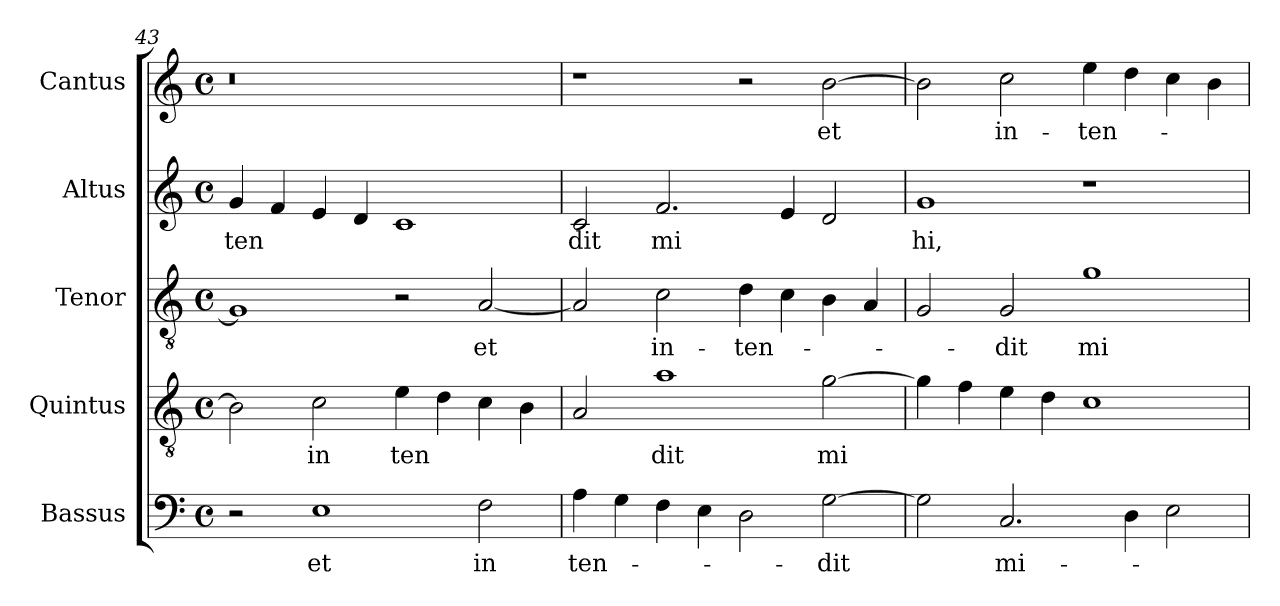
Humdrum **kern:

**kern	**text	**kern	**text	**kern	**text	**kern	**text	**kern	**text
*part5	*part5	*part4	*part4	*part3	*part3	*part2	*part2	*part1	*part1
*staff5	*staff5	*staff4	*staff4	*staff3	*staff3	*staff2	*staff2	*staff1	*staff1
*I"Bassus	*	*I"Quintus	*	*I"Tenor	*	*I"Altus	*	*I"Cantus	*
*clefF4	*	*clefGv2	*	*clefGv2	*	*clefG2	*	*clefG2	*
*M4/4	*	*M4/4	*	*M4/4	*	*M4/4	*	*M4/4	*
*met(c)	*	*met(c)	*	*met(c)	*	*met(c)	*	*met(c)	*
=43	=43	=43	=43	=43	=43	=43	=43	=43	=43
!	!	!	!	!	!	!	!LO:LY:b	!	!
2r	.	2B\]	.	1G]	.	4g/	ten	0r	.
.	.	.	.	.	.	4f/	.	.	.
!	!LO:LY:b:cj	!	!LO:LY:b:cj	!	!	!	!	!	!
1E	et	2c\	in	.	.	4e/	.	.	.
.	.	.	.	.	.	4d/	.	.	.
!	!	!	!LO:LY:b	!	!	!	!	!	!
.	.	4e\	ten	2r	.	1c	.	.	.
.	.	4d\	.	.	.	.	.	.	.
!	!LO:LY:b:cj	!	!	!	!LO:LY:b:cj	!	!	!	!
2F\	in	4c\	.	[>2A/	et	.	.	.	.
.	.	4B\	.	.	.	.	.	.	.
!!LO:LB:g=z
=44	=44	=44	=44	=44	=44	=44	=44	=44	=44
!	!LO:LY:b	!	!	!	!	!	!LO:LY:b:cj	!	!
4A\	ten-	2A/	.	2A/]	.	2c/	dit	1r	.
4G\	.	.	.	.	.	.	.	.	.
!	!	!	!LO:LY:b:cj	!	!LO:LY:b:cj	!	!LO:LY:b	!	!
4F\	.	1a	dit	2c\	in-	2.f/	mi	.	.
4E\	.	.	.	.	.	.	.	.	.
!	!	!	!	!	!LO:LY:b	!	!	!	!
2D\	.	.	.	4d\	-ten-	.	.	2r	.
.	.	.	.	4c\	.	4e/	.	.	.
!	!LO:LY:b	!	!LO:LY:b	!	!	!	!	!	!LO:LY:b:cj
[>2G\	-dit	[>2g\	mi	4B\	.	2d/	.	[>2b\	et
.	.	.	.	4A/	.	.	.	.	.
=45	=45	=45	=45	=45	=45	=45	=45	=45	=45
!	!	!	!	!	!	!	!LO:LY:b:cj	!	!
2G\]	.	4g\]	.	2G/	.	1g	hi,	2b\]	.
.	.	4f\	.	.	.	.	.	.	.
!	!LO:LY:b	!	!	!	!LO:LY:b:cj	!	!	!	!LO:LY:b:cj
2.C/	mi-	4e\	.	2G/	-dit	.	.	2cc\	in-
.	.	4d\	.	.	.	.	.	.	.
!	!	!	!	!	!LO:LY:b:cj	!	!	!	!LO:LY:b
.	.	1c	.	1g	mi-	1r	.	4ee\	-ten-
4D\	.	.	.	.	.	.	.	4dd\	.
2E\	.	.	.	.	.	.	.	4cc\	.
.	.	.	.	.	.	.	.	4b\	.
=	=	=	=	=	=	=	=	=	=
*-	*-	*-	*-	*-	*-	*-	*-	*-	*-
